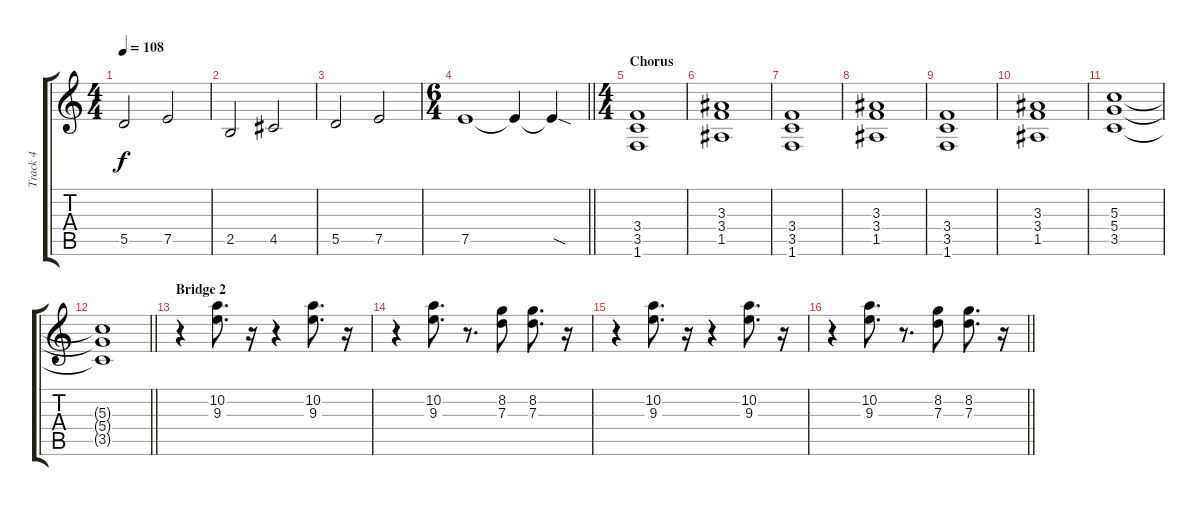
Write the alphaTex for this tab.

\track ("Track 4" "Track 4") {instrument distortionguitar}
\staff {score tabs}
\tuning (E4 B3 G3 D3 A2 E2) {hide}
\ts (4 4)
\tempo 108
\clef g2
\ks c
5.5.2{dy f} 7.5.2 |
2.5.2 4.5.2 |
5.5.2 7.5.2 |
\ts (6 4)
\barLineRight lightlight
7.5.1 7.5{t}.4 7.5{sod t}.4 |
\ts (4 4)
\section ("" "Chorus")
(3.4 3.5 1.6).1 |
(3.3 3.4 1.5).1 |
(3.4 3.5 1.6).1 |
(3.3 3.4 1.5).1 |
(3.4 3.5 1.6).1 |
(3.3 3.4 1.5).1 |
(5.3 5.4 3.5).1 |
\barLineRight lightlight
(5.3{t} 5.4{t} 3.5{t}).1 |
\section ("" "Bridge 2")
r.4{volume 4 instrument distortionguitar} (10.2 9.3).8{d} r.16 r.4 (10.2 9.3).8{d} r.16 |
r.4 (10.2 9.3).8{d} r.8{d} (8.2 7.3).8 (8.2 7.3).8{d} r.16 |
r.4 (10.2 9.3).8{d} r.16 r.4 (10.2 9.3).8{d} r.16 |
\barLineRight lightlight
r.4 (10.2 9.3).8{d} r.8{d} (8.2 7.3).8 (8.2 7.3).8{d} r.16
